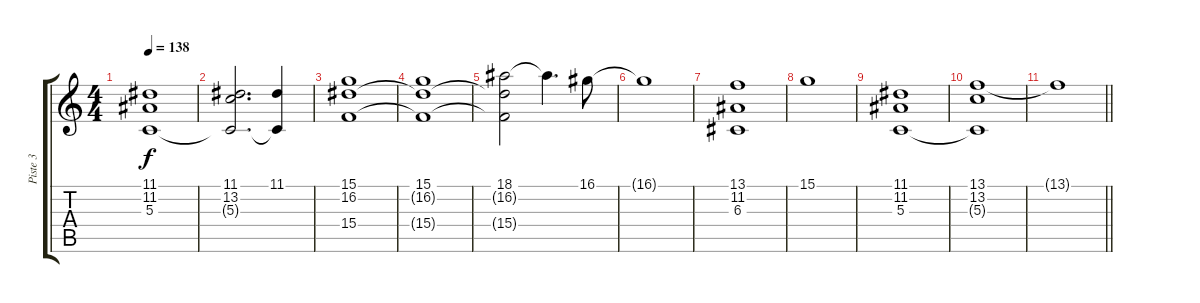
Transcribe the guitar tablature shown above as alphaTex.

\track ("Piste 3" "Piste 3") {instrument synthstrings2}
\staff {score tabs}
\tuning (E4 B3 G3 D3 A2 E2) {hide}
\ts (4 4)
\tempo 138
\clef g2
\ks c
(11.1 11.2 5.3).1{dy f} |
(11.1 13.2 5.3{t}).2{d} (11.1 5.3{t}).4 |
(15.1 16.2 15.4).1 |
(15.1 16.2{t} 15.4{t}).1 |
(18.1 16.2{t} 15.4{t}).2 18.1{t}.4{d} 16.1.8 |
16.1{t}.1 |
(13.1 11.2 6.3).1 |
15.1.1 |
(11.1 11.2 5.3).1 |
(13.1 13.2 5.3{t}).1 |
\barLineRight lightlight
13.1{t}.1
